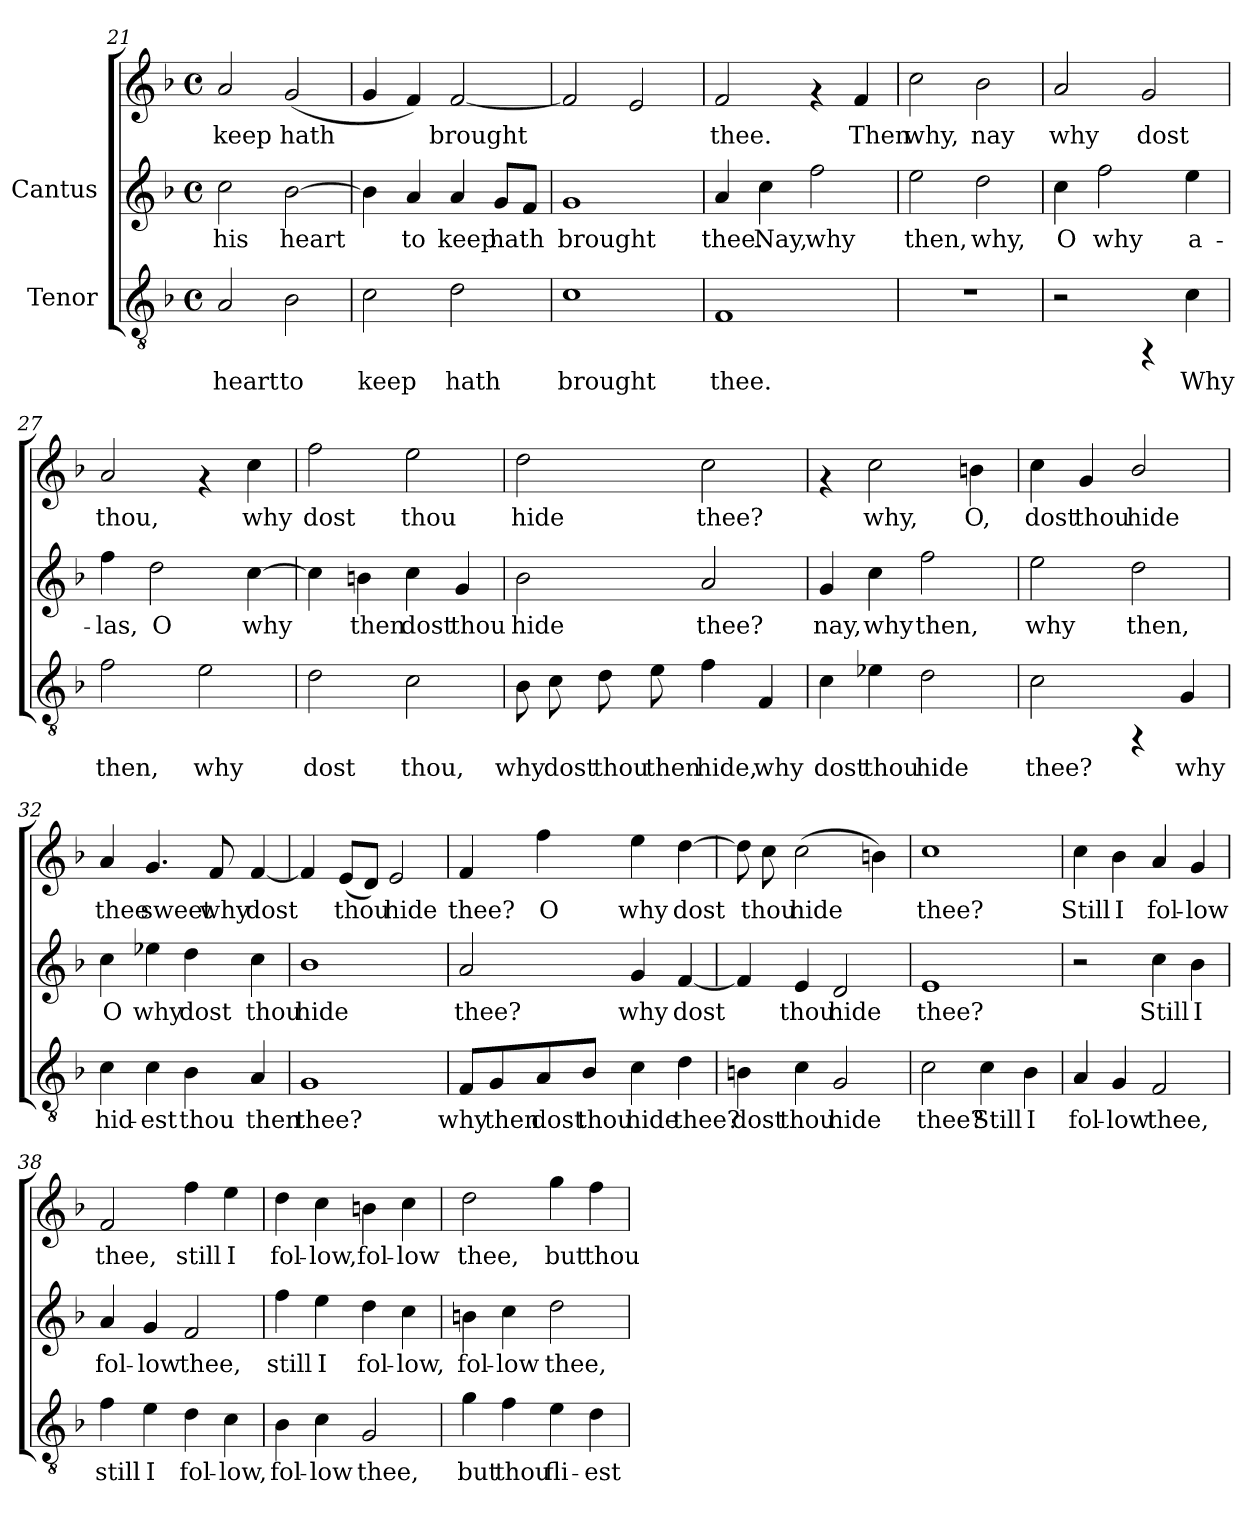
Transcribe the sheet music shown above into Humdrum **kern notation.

**kern	**text	**kern	**text	**kern	**text
*part2	*part2	*part1	*part1	*part1	*part1
*staff3	*staff3	*staff2	*staff2	*staff1	*staff1
*I"Tenor	*	*I"Cantus	*	*	*
*clefGv2	*	*clefG2	*	*clefG2	*
*k[b-]	*	*k[b-]	*	*k[b-]	*
*F:	*	*F:	*	*F:	*
*M4/4	*	*M4/4	*	*M4/4	*
*met(c)	*	*met(c)	*	*met(c)	*
=21	=21	=21	=21	=21	=21
!	!LO:LY:b:cj	!	!LO:LY:b:cj	!	!LO:LY:b:cj
2A/	heart	2cc\	his	2a/	keep
!	!LO:LY:b:cj	!	!LO:LY:b:cj	!	!LO:LY:b:cj
2B-\	to	[>2b-\	heart	(<2g/	hath
=22	=22	=22	=22	=22	=22
!	!LO:LY:b:cj	!	!LO:LY:b:cj	!	!LO:LY:b:cj
2c\	keep	4b-\]	.	4g/	.
!	!	!	!LO:LY:b:cj	!	!LO:LY:b:cj
.	.	4a/	to	4f/)	.
!	!LO:LY:b:cj	!	!LO:LY:b:cj	!	!LO:LY:b:cj
2d\	hath	4a/	keep	[<2f/	brought
!	!	!	!LO:LY:b:cj	!	!
.	.	8g/L	hath	.	.
!	!	!	!LO:LY:b:cj	!	!
.	.	8f/J	.	.	.
=23	=23	=23	=23	=23	=23
!	!LO:LY:b:cj	!	!LO:LY:b:cj	!	!
1c	brought	1g	brought	2f/]	.
.	.	.	.	2e/	.
!!LO:LB:g=z
=24	=24	=24	=24	=24	=24
!	!LO:LY:b:cj	!	!LO:LY:b:cj	!	!LO:LY:b:cj
1F	thee.	4a/	thee.	2f/	thee.
!	!	!	!LO:LY:b:cj	!	!
.	.	4cc\	Nay,	.	.
!	!	!	!LO:LY:b:cj	!	!
.	.	2ff\	why	4rf	.
!	!	!	!	!	!LO:LY:b:cj
.	.	.	.	4f/	Then
=25	=25	=25	=25	=25	=25
!	!	!	!LO:LY:b:cj	!	!LO:LY:b:cj
1r	.	2ee\	then,	2cc\	why,
!	!	!	!LO:LY:b:cj	!	!LO:LY:b:cj
.	.	2dd\	why,	2b-\	nay
=26	=26	=26	=26	=26	=26
!	!	!	!LO:LY:b:cj	!	!LO:LY:b:cj
2r	.	4cc\	O	2a/	why
!	!	!	!LO:LY:b:cj	!	!
.	.	2ff\	why	.	.
!	!	!	!	!	!LO:LY:b:cj
4rFF	.	.	.	2g/	dost
!	!LO:LY:b:cj	!	!LO:LY:b:cj	!	!
4c\	Why	4ee\	a-	.	.
=27	=27	=27	=27	=27	=27
!	!LO:LY:b:cj	!	!LO:LY:b:cj	!	!LO:LY:b:cj
2f\	then,	4ff\	las,	2a/	-thou,
!	!	!	!LO:LY:b:cj	!	!
.	.	2dd\	O	.	.
!	!LO:LY:b:cj	!	!	!	!
2e\	why	.	.	4rf	.
!	!	!	!LO:LY:b:cj	!	!LO:LY:b:cj
.	.	[>4cc\	why	4cc\	why
=28	=28	=28	=28	=28	=28
!	!LO:LY:b:cj	!	!LO:LY:b:cj	!	!LO:LY:b:cj
2d\	dost	4cc\]	.	2ff\	dost
!	!	!	!LO:LY:b:cj	!	!
.	.	4bn\	then	.	.
!	!LO:LY:b:cj	!	!LO:LY:b:cj	!	!LO:LY:b:cj
2c\	thou,	4cc\	dost	2ee\	thou
!	!	!	!LO:LY:b:cj	!	!
.	.	4g/	thou	.	.
!!LO:LB:g=z
=29	=29	=29	=29	=29	=29
!	!LO:LY:b:cj	!	!LO:LY:b:cj	!	!LO:LY:b:cj
8B-\	why	2b-\	hide	2dd\	hide
!	!LO:LY:b:cj	!	!	!	!
8c\	dost	.	.	.	.
!	!LO:LY:b:cj	!	!	!	!
8d\	thou	.	.	.	.
!	!LO:LY:b:cj	!	!	!	!
8e\	then	.	.	.	.
!	!LO:LY:b:cj	!	!LO:LY:b:cj	!	!LO:LY:b:cj
4f\	hide,	2a/	thee?	2cc\	thee?
!	!LO:LY:b:cj	!	!	!	!
4F/	why	.	.	.	.
=30	=30	=30	=30	=30	=30
!	!LO:LY:b:cj	!	!LO:LY:b:cj	!	!
4c\	dost	4g/	nay,	4rf	.
!	!LO:LY:b:cj	!	!LO:LY:b:cj	!	!LO:LY:b:cj
4e-X\	thou	4cc\	why	2cc\	why,
!	!LO:LY:b:cj	!	!LO:LY:b:cj	!	!
2d\	hide	2ff\	then,	.	.
!	!	!	!	!	!LO:LY:b:cj
.	.	.	.	4bn\	O,
=31	=31	=31	=31	=31	=31
!	!LO:LY:b:cj	!	!LO:LY:b:cj	!	!LO:LY:b:cj
2c\	thee?	2ee\	why	4cc\	dost
!	!	!	!	!	!LO:LY:b:cj
.	.	.	.	4g/	thou
!	!	!	!LO:LY:b:cj	!	!LO:LY:b:cj
4rFF	.	2dd\	then,	2b-/	hide
!	!LO:LY:b:cj	!	!	!	!
4G/	why	.	.	.	.
=32	=32	=32	=32	=32	=32
!	!LO:LY:b:cj	!	!LO:LY:b:cj	!	!LO:LY:b:cj
4c\	hid-	4cc\	O	4a/	thee
!	!LO:LY:b:cj	!	!LO:LY:b:cj	!	!LO:LY:b:cj
4c\	-est	4ee-X\	why	4.g/	sweet
!	!LO:LY:b:cj	!	!LO:LY:b:cj	!	!
4B-\	thou	4dd\	dost	.	.
!	!	!	!	!	!LO:LY:b:cj
.	.	.	.	8f/	why
!	!LO:LY:b:cj	!	!LO:LY:b:cj	!	!LO:LY:b:cj
4A/	then	4cc\	thou	[<4f/	dost
!!LO:LB:g=z
=33	=33	=33	=33	=33	=33
!	!LO:LY:b:cj	!	!LO:LY:b:cj	!	!LO:LY:b:cj
1G	thee?	1b-	hide	4f/]	.
!	!	!	!	!	!LO:LY:b:cj
.	.	.	.	(<8e/L	thou
!	!	!	!	!	!LO:LY:b:cj
.	.	.	.	8d/J)	.
!	!	!	!	!	!LO:LY:b:cj
.	.	.	.	2e/	hide
=34	=34	=34	=34	=34	=34
!	!LO:LY:b:cj	!	!LO:LY:b:cj	!	!LO:LY:b:cj
8F/L	why	2a/	thee?	4f/	thee?
!	!LO:LY:b:cj	!	!	!	!
8G/	then	.	.	.	.
!	!LO:LY:b:cj	!	!	!	!LO:LY:b:cj
8A/	dost	.	.	4ff\	O
!	!LO:LY:b:cj	!	!	!	!
8B-/J	thou	.	.	.	.
!	!LO:LY:b:cj	!	!LO:LY:b:cj	!	!LO:LY:b:cj
4c\	hide	4g/	why	4ee\	why
!	!LO:LY:b:cj	!	!LO:LY:b:cj	!	!LO:LY:b:cj
4d\	thee?	[<4f/	dost	[>4dd\	dost
=35	=35	=35	=35	=35	=35
!	!LO:LY:b:cj	!	!LO:LY:b:cj	!	!LO:LY:b:cj
4Bn\	dost	4f/]	.	8dd\]	.
!	!	!	!	!	!LO:LY:b:cj
.	.	.	.	8cc\	thou
!	!LO:LY:b:cj	!	!LO:LY:b:cj	!	!LO:LY:b:cj
4c\	thou	4e/	thou	(>2cc\	hide
!	!LO:LY:b:cj	!	!LO:LY:b:cj	!	!
2G/	hide	2d/	hide	.	.
!	!	!	!	!	!LO:LY:b:cj
.	.	.	.	4bn\)	.
=36	=36	=36	=36	=36	=36
!	!LO:LY:b:cj	!	!LO:LY:b:cj	!	!LO:LY:b:cj
2c\	thee?	1e	thee?	1cc	thee?
!	!LO:LY:b:cj	!	!	!	!
4c\	Still	.	.	.	.
!	!LO:LY:b:cj	!	!	!	!
4B-\	I	.	.	.	.
!!LO:LB:g=z
=37	=37	=37	=37	=37	=37
!	!LO:LY:b:cj	!	!	!	!LO:LY:b:cj
4A/	fol-	2r	.	4cc\	Still
!	!LO:LY:b:cj	!	!	!	!LO:LY:b:cj
4G/	-low	.	.	4b-\	I
!	!LO:LY:b:cj	!	!LO:LY:b:cj	!	!LO:LY:b:cj
2F/	thee,	4cc\	Still	4a/	fol-
!	!	!	!LO:LY:b:cj	!	!LO:LY:b:cj
.	.	4b-\	I	4g/	-low
=38	=38	=38	=38	=38	=38
!	!LO:LY:b:cj	!	!LO:LY:b:cj	!	!LO:LY:b:cj
4f\	still	4a/	fol-	2f/	thee,
!	!LO:LY:b:cj	!	!LO:LY:b:cj	!	!
4e\	I	4g/	-low	.	.
!	!LO:LY:b:cj	!	!LO:LY:b:cj	!	!LO:LY:b:cj
4d\	fol-	2f/	thee,	4ff\	still
!	!LO:LY:b:cj	!	!	!	!LO:LY:b:cj
4c\	-low,	.	.	4ee\	I
=39	=39	=39	=39	=39	=39
!	!LO:LY:b:cj	!	!LO:LY:b:cj	!	!LO:LY:b:cj
4B-\	fol-	4ff\	still	4dd\	fol-
!	!LO:LY:b:cj	!	!LO:LY:b:cj	!	!LO:LY:b:cj
4c\	-low	4ee\	I	4cc\	-low,
!	!LO:LY:b:cj	!	!LO:LY:b:cj	!	!LO:LY:b:cj
2G/	thee,	4dd\	fol-	4bn\	fol-
!	!	!	!LO:LY:b:cj	!	!LO:LY:b:cj
.	.	4cc\	-low,	4cc\	-low
=40	=40	=40	=40	=40	=40
!	!LO:LY:b:cj	!	!LO:LY:b:cj	!	!LO:LY:b:cj
4g\	but	4bn\	fol-	2dd\	thee,
!	!LO:LY:b:cj	!	!LO:LY:b:cj	!	!
4f\	thou	4cc\	-low	.	.
!	!LO:LY:b:cj	!	!LO:LY:b:cj	!	!LO:LY:b:cj
4e\	fli-	2dd\	thee,	4gg\	but
!	!LO:LY:b:cj	!	!	!	!LO:LY:b:cj
4d\	-est	.	.	4ff\	thou
=	=	=	=	=	=
*-	*-	*-	*-	*-	*-
